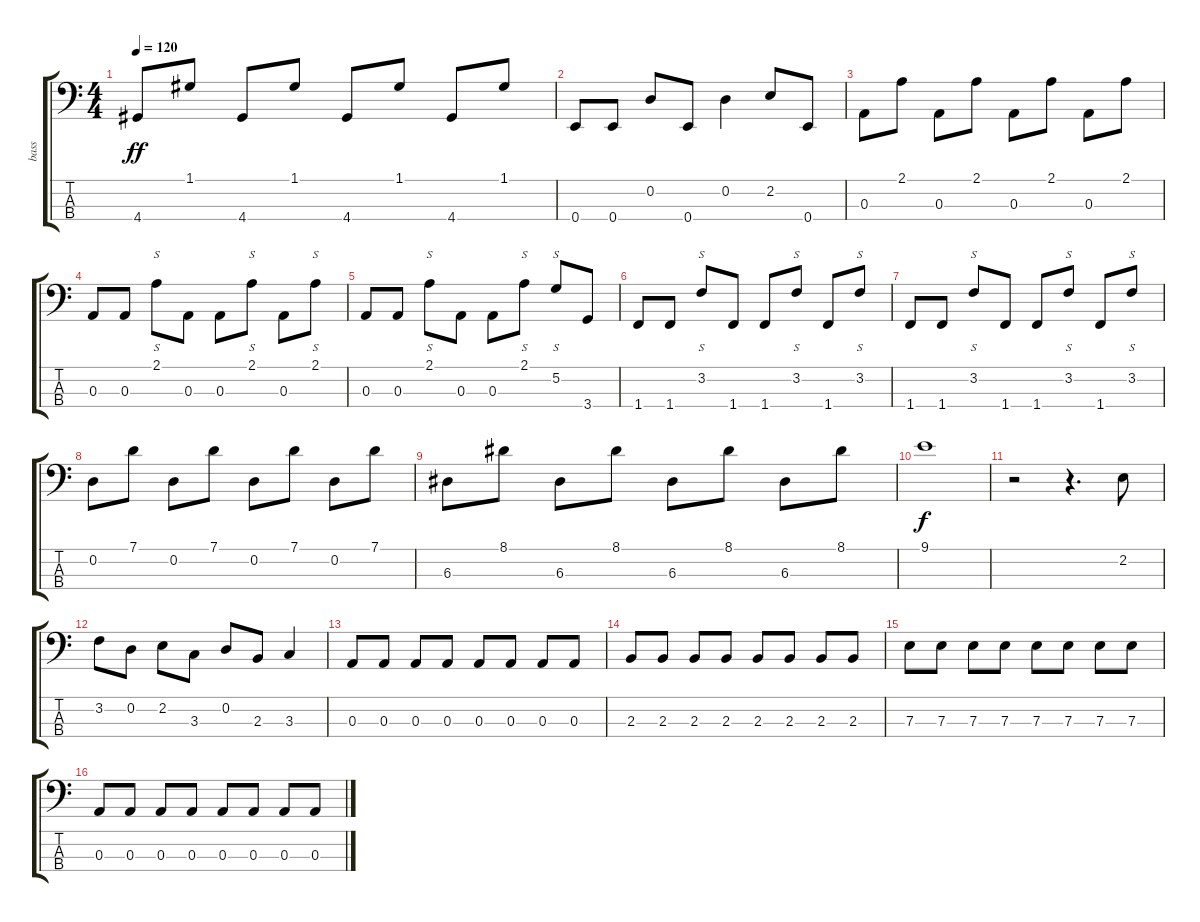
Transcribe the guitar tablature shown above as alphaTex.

\track ("bass" "bass") {instrument electricbassfinger}
\staff {score tabs}
\tuning (G2 D2 A1 E1) {hide}
\ts (4 4)
\tempo 120
\clef f4
\ks c
4.4.8{dy ff} 1.1.8 4.4.8 1.1.8 4.4.8 1.1.8 4.4.8 1.1.8 |
0.4.8 0.4.8 0.2.8 0.4.8 0.2.4 2.2.8 0.4.8 |
0.3.8 2.1.8 0.3.8 2.1.8 0.3.8 2.1.8 0.3.8 2.1.8 |
0.3.8 0.3.8 2.1.8{s instrument slapbass1} 0.3.8{instrument electricbassfinger} 0.3.8 2.1.8{s instrument slapbass1} 0.3.8{instrument electricbassfinger} 2.1.8{s instrument slapbass1} |
0.3.8{instrument electricbassfinger} 0.3.8 2.1.8{s instrument slapbass2} 0.3.8{instrument electricbassfinger} 0.3.8 2.1.8{s instrument slapbass1} 5.2.8{s} 3.4.8{instrument electricbassfinger} |
1.4.8 1.4.8 3.2.8{s instrument slapbass1} 1.4.8{instrument electricbassfinger} 1.4.8 3.2.8{s instrument slapbass1} 1.4.8{instrument electricbassfinger} 3.2.8{s instrument slapbass1} |
1.4.8{instrument electricbassfinger} 1.4.8 3.2.8{s instrument slapbass1} 1.4.8{instrument electricbassfinger} 1.4.8 3.2.8{s instrument slapbass1} 1.4.8{instrument electricbassfinger} 3.2.8{s instrument slapbass1} |
0.2.8 7.1.8 0.2.8 7.1.8 0.2.8 7.1.8 0.2.8 7.1.8 |
6.3.8 8.1.8 6.3.8 8.1.8 6.3.8 8.1.8 6.3.8 8.1.8 |
9.1.1{dy f} |
r.2 r.4{d} 2.2.8 |
3.2.8 0.2.8 2.2.8 3.3.8 0.2.8 2.3.8 3.3.4 |
0.3.8{instrument electricbassfinger} 0.3.8 0.3.8 0.3.8 0.3.8 0.3.8 0.3.8 0.3.8 |
2.3.8 2.3.8 2.3.8 2.3.8 2.3.8 2.3.8 2.3.8 2.3.8 |
7.3.8 7.3.8 7.3.8 7.3.8 7.3.8 7.3.8 7.3.8 7.3.8 |
0.3.8 0.3.8 0.3.8 0.3.8 0.3.8 0.3.8 0.3.8 0.3.8
